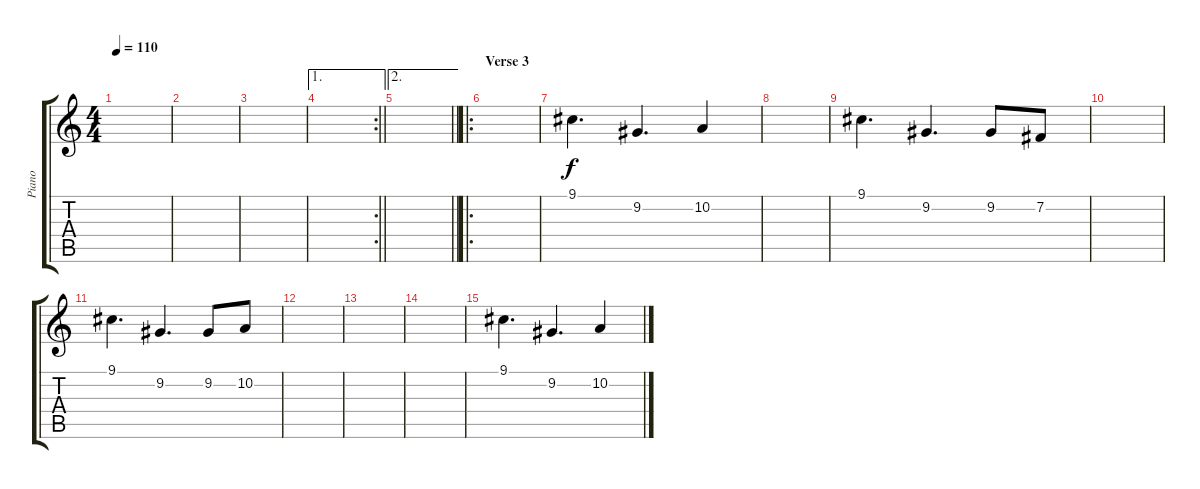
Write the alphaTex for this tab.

\track ("Piano" "Piano") {instrument acousticgrandpiano}
\staff {score tabs}
\tuning (E4 B3 G3 D3 A2 E2) {hide}
\ts (4 4)
\tempo 110
\clef g2
\ks c
|
|
|
\ae 1
\rc 2
\barLineRight lightlight
|
\ae 2
\barLineRight lightlight
|
\ro
\section ("" "Verse 3")
|
9.1.4{d} 9.2.4{d} 10.2.4 |
|
9.1.4{d} 9.2.4{d} 9.2.8 7.2.8 |
|
9.1.4{d} 9.2.4{d} 9.2.8 10.2.8 |
|
|
|
9.1.4{d} 9.2.4{d} 10.2.4
